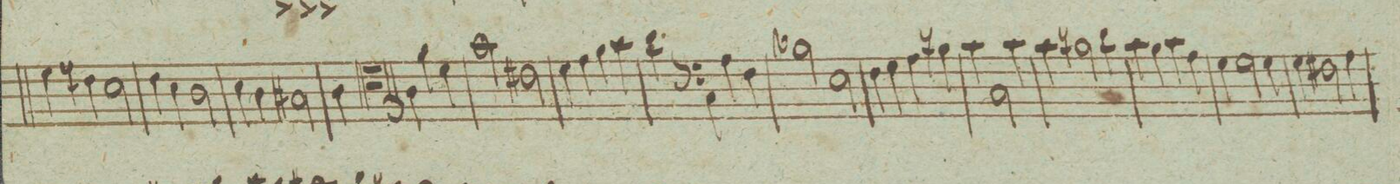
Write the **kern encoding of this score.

**kern	**dynam
*I"Violoncello.	*
*clefF4	*
*k[]	*
*met(c|)	*
*M2/2	*
4G\	.
4Fn\	.
2E\	.
=177	=177
4F\	.
4E\	.
2D\	.
=178	=178
4E\	.
4D\	.
2C#X\	.
=179	=179
4D\	.
*clefC4	*
4A\	.
4f\	.
4d\	.
=180	=180
2g\	.
2c#X\	.
=181	=181
4d\	.
4e\	.
4f\	.
4g\	.
=182	=182
4a\	.
*clefF4	*
4C\	.
4A\	.
4F\	.
=183	=183
2B-X\	.
2E\	.
=184	=184
4F\	.
4G\	.
4A\	.
4Bn\	.
=185	=185
4c\	.
2C/	.
4c\	.
=186	=186
4c\	.
2Bn\	.
4d\	.
=187	=187
4c\	.
4B\	.
4c\	.
4A\	.
=188	=188
4G\	.
2G\	.
4G\	.
=189	=189
4G\	.
2F#X\	.
4A\	.
=190	=190
*-	*-
